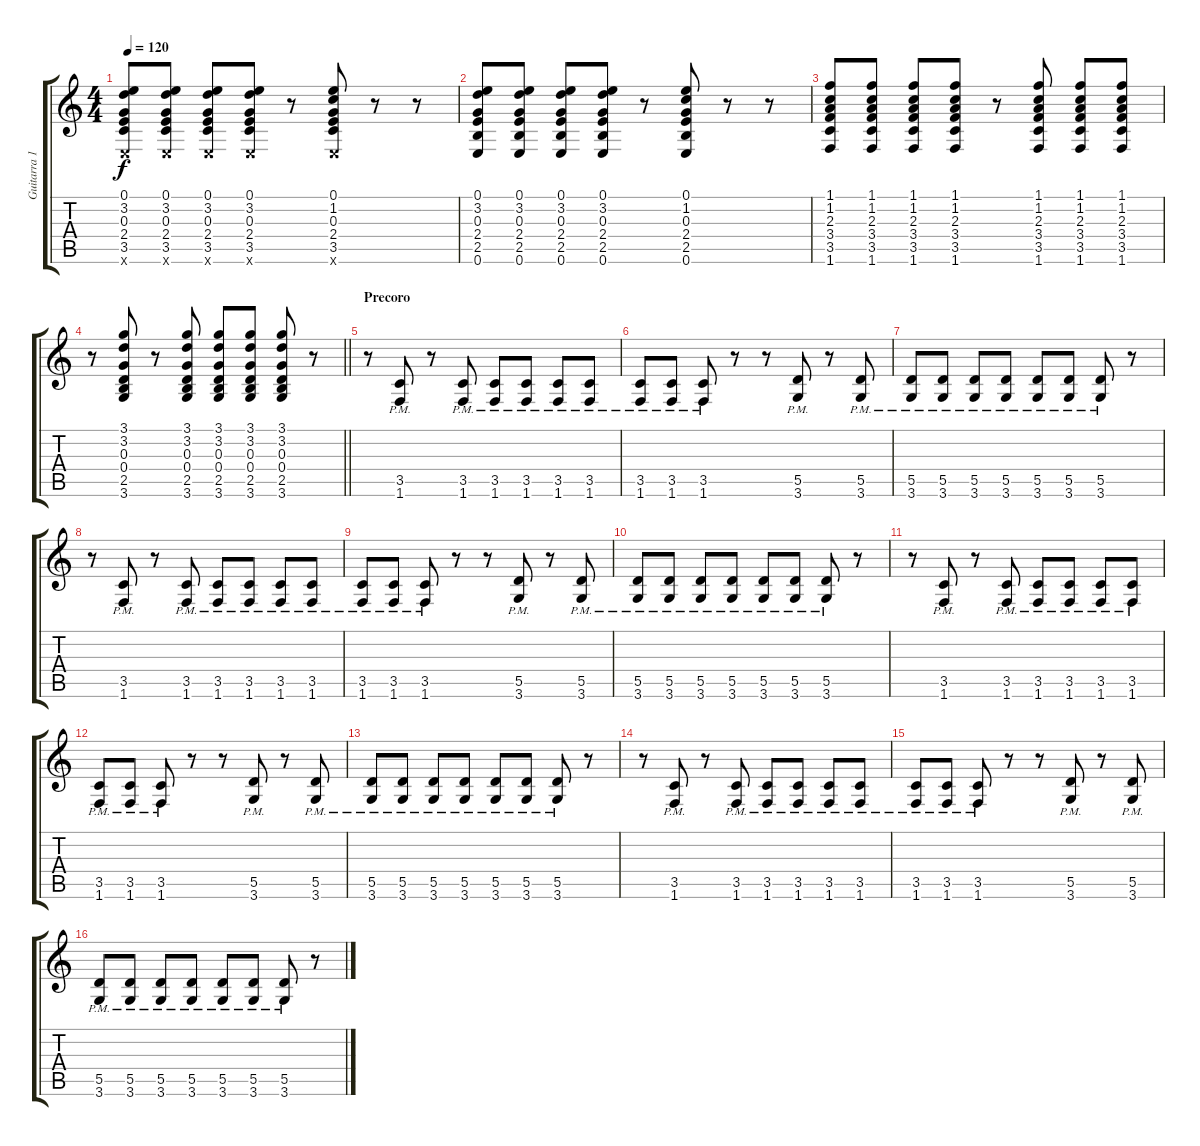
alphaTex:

\track ("Guitarra 1" "Guitarra 1") {instrument acousticguitarsteel}
\staff {score tabs}
\tuning (E4 B3 G3 D3 A2 E2) {hide}
\ts (4 4)
\tempo 120
\clef g2
\ks c
(0.1 3.2 0.3 2.4 3.5 0.6{x}).8{dy f} (0.1 3.2 0.3 2.4 3.5 0.6{x}).8 (0.1 3.2 0.3 2.4 3.5 0.6{x}).8 (0.1 3.2 0.3 2.4 3.5 0.6{x}).8 r.8 (0.1 1.2 0.3 2.4 3.5 0.6{x}).8 r.8 r.8 |
(0.1 3.2 0.3 2.4 2.5 0.6).8 (0.1 3.2 0.3 2.4 2.5 0.6).8 (0.1 3.2 0.3 2.4 2.5 0.6).8 (0.1 3.2 0.3 2.4 2.5 0.6).8 r.8 (0.1 1.2 0.3 2.4 2.5 0.6).8 r.8 r.8 |
(1.1 1.2 2.3 3.4 3.5 1.6).8 (1.1 1.2 2.3 3.4 3.5 1.6).8 (1.1 1.2 2.3 3.4 3.5 1.6).8 (1.1 1.2 2.3 3.4 3.5 1.6).8 r.8 (1.1 1.2 2.3 3.4 3.5 1.6).8 (1.1 1.2 2.3 3.4 3.5 1.6).8 (1.1 1.2 2.3 3.4 3.5 1.6).8 |
\barLineRight lightlight
r.8 (3.1 3.2 0.3 0.4 2.5 3.6).8 r.8 (3.1 3.2 0.3 0.4 2.5 3.6).8 (3.1 3.2 0.3 0.4 2.5 3.6).8 (3.1 3.2 0.3 0.4 2.5 3.6).8 (3.1 3.2 0.3 0.4 2.5 3.6).8 r.8 |
\section ("" "Precoro")
r.8 (3.5{pm} 1.6{pm}).8 r.8 (3.5{pm} 1.6{pm}).8 (3.5{pm} 1.6{pm}).8 (3.5{pm} 1.6{pm}).8 (3.5{pm} 1.6{pm}).8 (3.5{pm} 1.6{pm}).8 |
(3.5{pm} 1.6{pm}).8 (3.5{pm} 1.6{pm}).8 (3.5{pm} 1.6{pm}).8 r.8 r.8 (5.5{pm} 3.6{pm}).8 r.8 (5.5{pm} 3.6{pm}).8 |
(5.5{pm} 3.6{pm}).8 (5.5{pm} 3.6{pm}).8 (5.5{pm} 3.6{pm}).8 (5.5{pm} 3.6{pm}).8 (5.5{pm} 3.6{pm}).8 (5.5{pm} 3.6{pm}).8 (5.5{pm} 3.6{pm}).8 r.8 |
r.8 (3.5{pm} 1.6{pm}).8 r.8 (3.5{pm} 1.6{pm}).8 (3.5{pm} 1.6{pm}).8 (3.5{pm} 1.6{pm}).8 (3.5{pm} 1.6{pm}).8 (3.5{pm} 1.6{pm}).8 |
(3.5{pm} 1.6{pm}).8 (3.5{pm} 1.6{pm}).8 (3.5{pm} 1.6{pm}).8 r.8 r.8 (5.5{pm} 3.6{pm}).8 r.8 (5.5{pm} 3.6{pm}).8 |
(5.5{pm} 3.6{pm}).8 (5.5{pm} 3.6{pm}).8 (5.5{pm} 3.6{pm}).8 (5.5{pm} 3.6{pm}).8 (5.5{pm} 3.6{pm}).8 (5.5{pm} 3.6{pm}).8 (5.5{pm} 3.6{pm}).8 r.8 |
r.8 (3.5{pm} 1.6{pm}).8 r.8 (3.5{pm} 1.6{pm}).8 (3.5{pm} 1.6{pm}).8 (3.5{pm} 1.6{pm}).8 (3.5{pm} 1.6{pm}).8 (3.5{pm} 1.6{pm}).8 |
(3.5{pm} 1.6{pm}).8 (3.5{pm} 1.6{pm}).8 (3.5{pm} 1.6{pm}).8 r.8 r.8 (5.5{pm} 3.6{pm}).8 r.8 (5.5{pm} 3.6{pm}).8 |
(5.5{pm} 3.6{pm}).8 (5.5{pm} 3.6{pm}).8 (5.5{pm} 3.6{pm}).8 (5.5{pm} 3.6{pm}).8 (5.5{pm} 3.6{pm}).8 (5.5{pm} 3.6{pm}).8 (5.5{pm} 3.6{pm}).8 r.8 |
r.8 (3.5{pm} 1.6{pm}).8 r.8 (3.5{pm} 1.6{pm}).8 (3.5{pm} 1.6{pm}).8 (3.5{pm} 1.6{pm}).8 (3.5{pm} 1.6{pm}).8 (3.5{pm} 1.6{pm}).8 |
(3.5{pm} 1.6{pm}).8 (3.5{pm} 1.6{pm}).8 (3.5{pm} 1.6{pm}).8 r.8 r.8 (5.5{pm} 3.6{pm}).8 r.8 (5.5{pm} 3.6{pm}).8 |
(5.5{pm} 3.6{pm}).8 (5.5{pm} 3.6{pm}).8 (5.5{pm} 3.6{pm}).8 (5.5{pm} 3.6{pm}).8 (5.5{pm} 3.6{pm}).8 (5.5{pm} 3.6{pm}).8 (5.5{pm} 3.6{pm}).8 r.8
